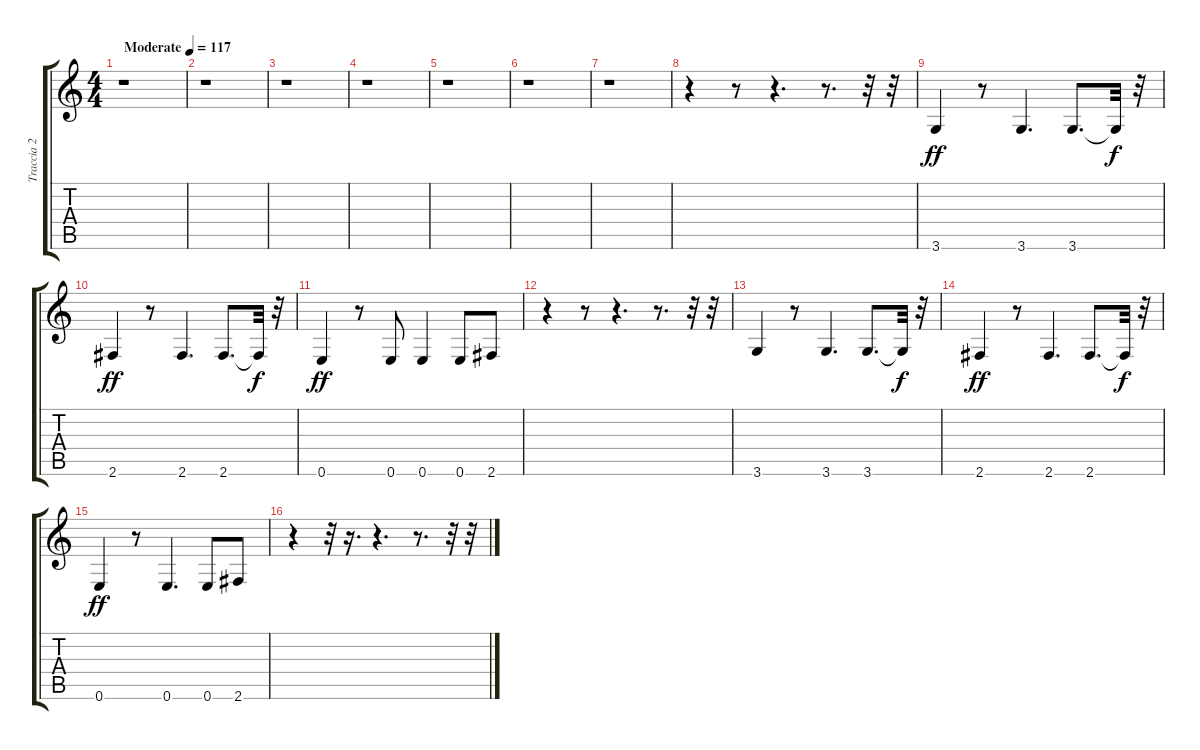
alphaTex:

\track ("Traccia 2" "Traccia 2") {instrument fretlessbass}
\staff {score tabs}
\tuning (E4 B3 G3 D3 A2 E2) {hide}
\ts (4 4)
\tempo (117 "Moderate")
\clef g2
\ks c
r.1{dy ff instrument fretlessbass} |
r.1 |
r.1 |
r.1 |
r.1 |
r.1 |
r.1 |
r.4 r.8 r.4{d} r.8{d} r.32 r.32 |
3.6.4 r.8 3.6.4{d} 3.6.8{d} 3.6{t}.32{dy f} r.32 |
2.6.4{dy ff} r.8 2.6.4{d} 2.6.8{d} 2.6{t}.32{dy f} r.32 |
0.6.4{dy ff} r.8 0.6.8 0.6.4 0.6.8 2.6.8 |
r.4 r.8 r.4{d} r.8{d} r.32 r.32 |
3.6.4 r.8 3.6.4{d} 3.6.8{d} 3.6{t}.32{dy f} r.32 |
2.6.4{dy ff} r.8 2.6.4{d} 2.6.8{d} 2.6{t}.32{dy f} r.32 |
0.6.4{dy ff} r.8 0.6.4{d} 0.6.8 2.6.8 |
r.4 r.32 r.16{d} r.4{d} r.8{d} r.32 r.32
